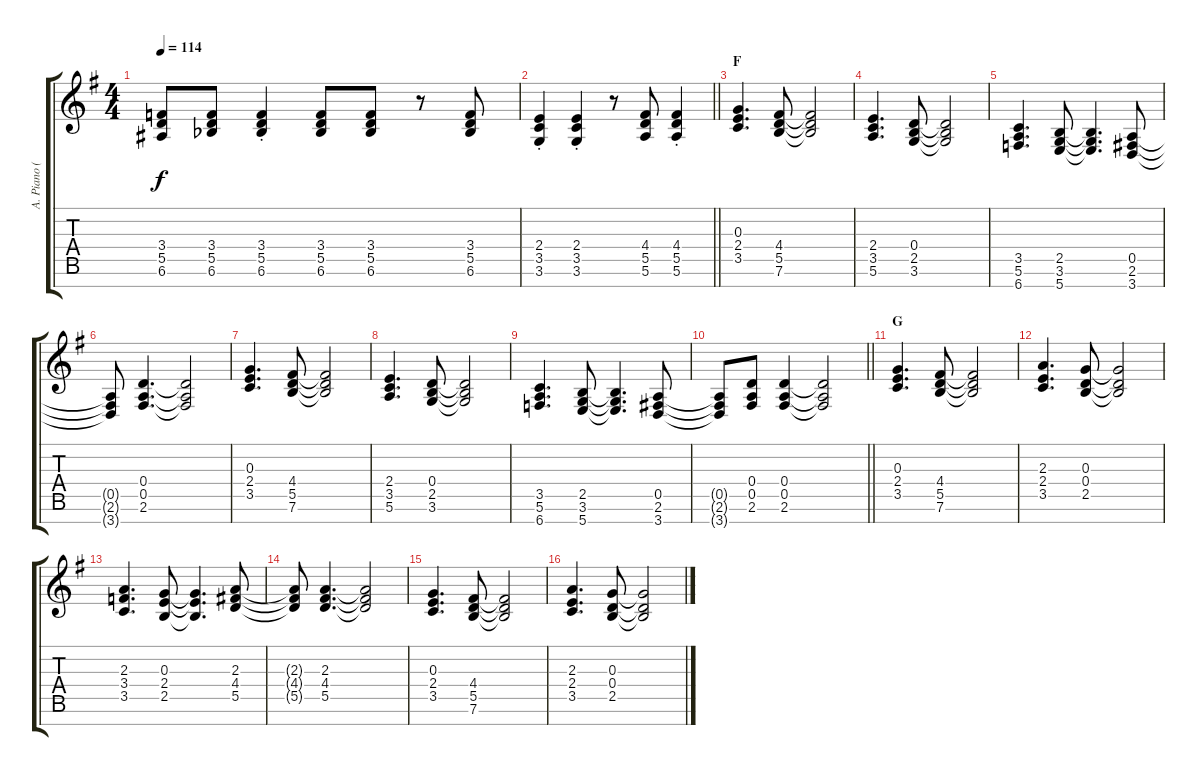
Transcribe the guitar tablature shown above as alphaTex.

\track ("A. Piano (Right Hand)" "A. Piano (") {instrument acousticgrandpiano}
\staff {score tabs}
\tuning (E5 B4 G4 D4 A3 E3 B2) {hide}
\ts (4 4)
\tempo 114
\clef g2
\ks g
(3.4{t} 5.5{t} 6.6{t}).8{dy f} (3.4 5.5 6.6{acc b}).8 (3.4{st} 5.5{st} 6.6{st acc b}).4 (3.4 5.5 6.6{acc b}).8 (3.4 5.5 6.6{acc b}).8 r.8 (3.4 5.5 6.6{acc b}).8 |
\barLineRight lightlight
(2.4{st} 3.5{st} 3.6{st}).4 (2.4{st} 3.5{st} 3.6{st}).4 r.8 (4.4 5.5 5.6).8 (4.4{st} 5.5{st} 5.6{st}).4 |
\section ("" "F")
(0.3 2.4 3.5).4{d} (4.4 5.5 7.6).8 (4.4{t} 5.5{t} 7.6{t}).2 |
(2.4 3.5 5.6).4{d} (0.4 2.5 3.6).8 (0.4{t} 2.5{t} 3.6{t}).2 |
(3.5 5.6 6.7).4{d} (2.5 3.6 5.7).8 (2.5{t} 3.6{t} 5.7{t}).4{d} (0.5 2.6 3.7).8 |
(0.5{t} 2.6{t} 3.7{t}).8 (0.4 0.5 2.6).4{d} (0.4{t} 0.5{t} 2.6{t}).2 |
(0.3 2.4 3.5).4{d} (4.4 5.5 7.6).8 (4.4{t} 5.5{t} 7.6{t}).2 |
(2.4 3.5 5.6).4{d} (0.4 2.5 3.6).8 (0.4{t} 2.5{t} 3.6{t}).2 |
(3.5 5.6 6.7).4{d} (2.5 3.6 5.7).8 (2.5{t} 3.6{t} 5.7{t}).4{d} (0.5 2.6 3.7).8 |
\barLineRight lightlight
(0.5{t} 2.6{t} 3.7{t}).8 (0.4 0.5 2.6).8 (0.4 0.5 2.6).4 (0.4{t} 0.5{t} 2.6{t}).2 |
\section ("" "G")
(0.3 2.4 3.5).4{d} (4.4 5.5 7.6).8 (4.4{t} 5.5{t} 7.6{t}).2 |
(2.3 2.4 3.5).4{d} (0.3 0.4 2.5).8 (0.3{t} 0.4{t} 2.5{t}).2 |
(2.3 3.4 3.5).4{d} (0.3 2.4 2.5).8 (0.3{t} 2.4{t} 2.5{t}).4{d} (2.3 4.4 5.5).8 |
(2.3{t} 4.4{t} 5.5{t}).8 (2.3 4.4 5.5).4{d} (2.3{t} 4.4{t} 5.5{t}).2 |
(0.3 2.4 3.5).4{d} (4.4 5.5 7.6).8 (4.4{t} 5.5{t} 7.6{t}).2 |
(2.3 2.4 3.5).4{d} (0.3 0.4 2.5).8 (0.3{t} 0.4{t} 2.5{t}).2
